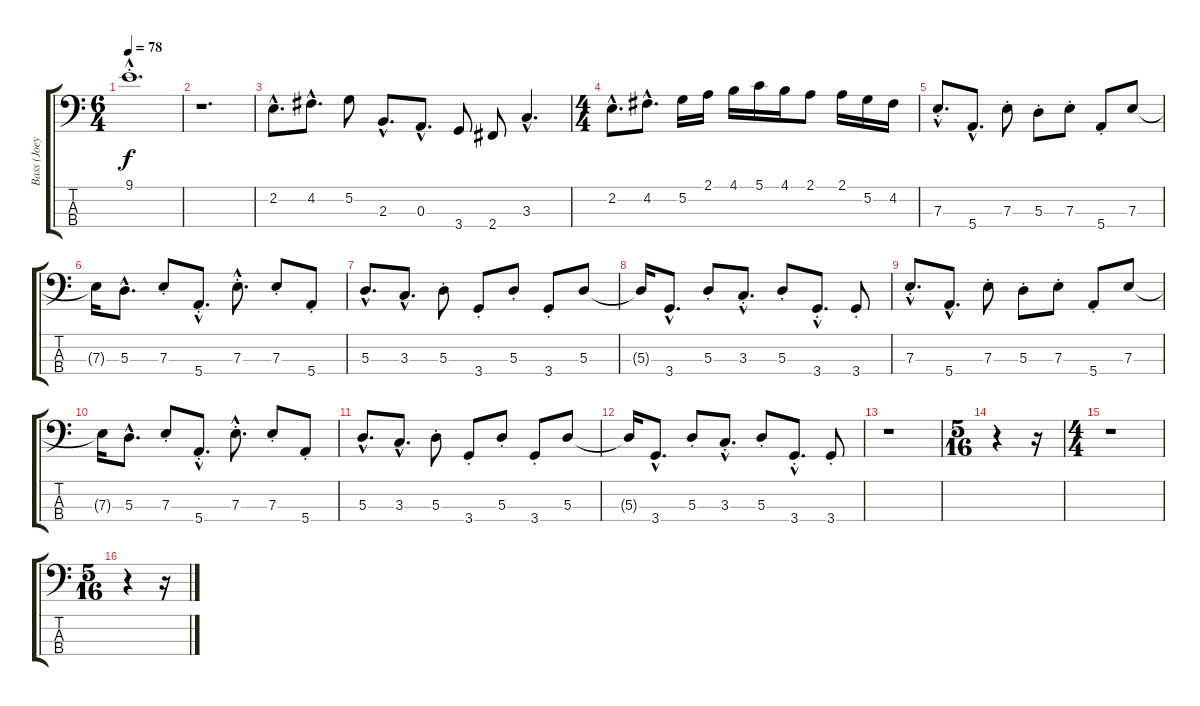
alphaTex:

\track ("Bass (Joey Vera)" "Bass (Joey") {instrument electricbassfinger}
\staff {score tabs}
\tuning (G2 D2 A1 E1) {hide}
\ts (6 4)
\tempo 78
\clef f4
\ks c
9.1{hac st}.1{d dy f} |
r.1{d} |
2.2{hac}.8{d} 4.2{hac}.8{d} 5.2.8 2.3{hac}.8{d} 0.3{hac}.8{d} 3.4.8 2.4.8 3.3{hac}.4{d} |
\ts (4 4)
2.2{hac}.8{d} 4.2{hac}.8{d} 5.2.16 2.1.16 4.1.16 5.1.16 4.1.16 2.1.8 2.1.16 5.2.16 4.2.16 |
7.3{hac st}.8{d} 5.4{hac}.8{d} 7.3{st}.8 5.3{st}.8 7.3{st}.8 5.4{st}.8 7.3.8 |
7.3{t}.16 5.3{hac}.8{d} 7.3{st}.8 5.4{hac st}.8{d} 7.3{hac st}.8{d} 7.3{st}.8 5.4{st}.8 |
5.3{hac}.8{d} 3.3{hac}.8{d} 5.3{st}.8 3.4{st}.8 5.3{st}.8 3.4{st}.8 5.3.8 |
5.3{t}.16 3.4{hac}.8{d} 5.3{st}.8 3.3{hac st}.8{d} 5.3{st}.8 3.4{hac st}.8{d} 3.4{st}.8 |
7.3{hac st}.8{d} 5.4{hac}.8{d} 7.3{st}.8 5.3{st}.8 7.3{st}.8 5.4{st}.8 7.3.8 |
7.3{t}.16 5.3{hac}.8{d} 7.3{st}.8 5.4{hac st}.8{d} 7.3{hac st}.8{d} 7.3{st}.8 5.4{st}.8 |
5.3{hac}.8{d} 3.3{hac}.8{d} 5.3{st}.8 3.4{st}.8 5.3{st}.8 3.4{st}.8 5.3.8 |
5.3{t}.16 3.4{hac}.8{d} 5.3{st}.8 3.3{hac st}.8{d} 5.3{st}.8 3.4{hac st}.8{d} 3.4{st}.8 |
r.1 |
\ts (5 16)
r.4 r.16 |
\ts (4 4)
r.1 |
\ts (5 16)
r.4 r.16
